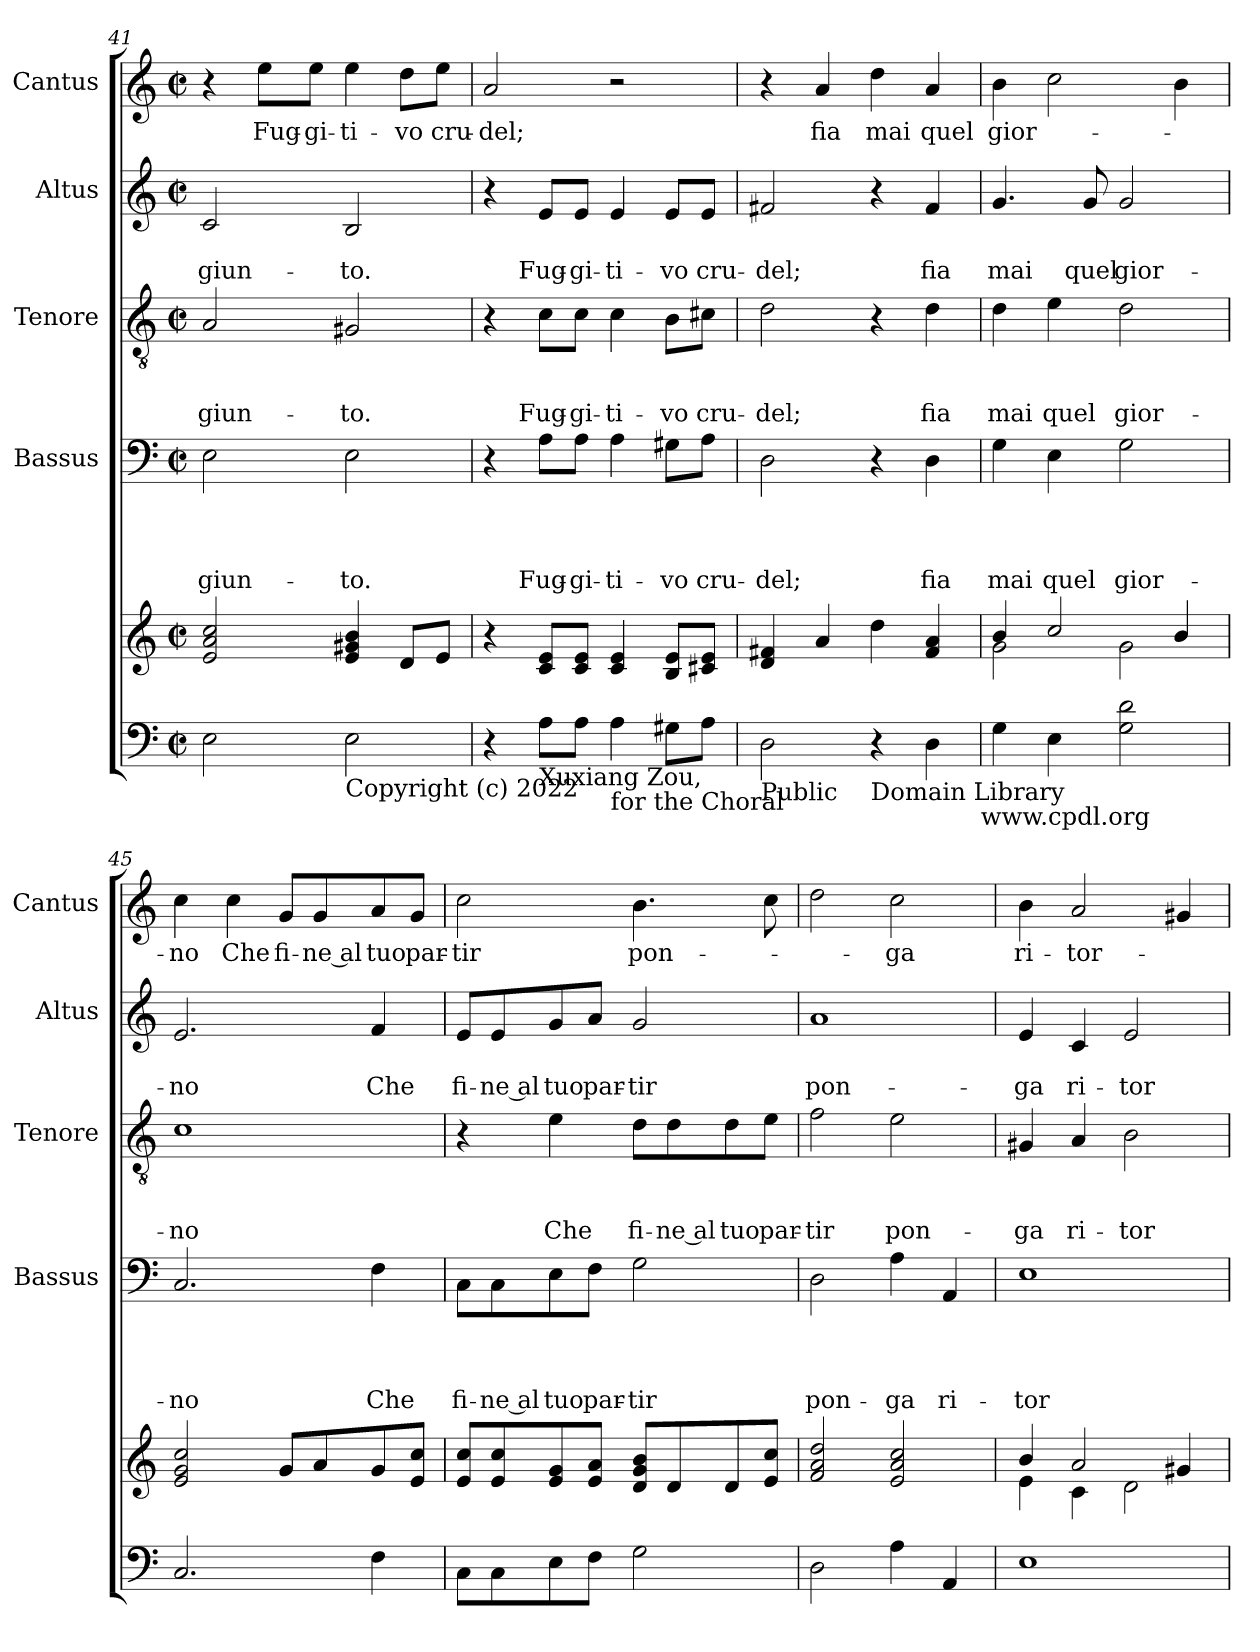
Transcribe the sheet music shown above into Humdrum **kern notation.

**kern	**kern	**kern	**text	**text	**text	**text	**kern	**text	**text	**text	**kern	**text	**text	**kern	**text
*part5	*part5	*part4	*part4	*part4	*part4	*part4	*part3	*part3	*part3	*part3	*part2	*part2	*part2	*part1	*part1
*staff6	*staff5	*staff4	*staff4	*staff4	*staff4	*staff4	*staff3	*staff3	*staff3	*staff3	*staff2	*staff2	*staff2	*staff1	*staff1
*	*	*I"Bassus	*	*	*	*	*I"Tenore	*	*	*	*I"Altus	*	*	*I"Cantus	*
*	*	*I'Bassus	*	*	*	*	*I'Tenore	*	*	*	*I'Altus	*	*	*I'Cantus	*
!!LO:LB:g=z
*clefF4	*clefG2	*clefF4	*	*	*	*	*clefGv2	*	*	*	*clefG2	*	*	*clefG2	*
*k[]	*k[]	*k[]	*	*	*	*	*k[]	*	*	*	*k[]	*	*	*k[]	*
*C:	*C:	*C:	*	*	*	*	*C:	*	*	*	*C:	*	*	*C:	*
*M2/2	*M2/2	*M2/2	*	*	*	*	*M2/2	*	*	*	*M2/2	*	*	*M2/2	*
*met(c|)	*met(c|)	*met(c|)	*	*	*	*	*met(c|)	*	*	*	*met(c|)	*	*	*met(c|)	*
=41	=41	=41	=41	=41	=41	=41	=41	=41	=41	=41	=41	=41	=41	=41	=41
!	!	!	!	!	!	!LO:LY:b	!	!	!	!LO:LY:b	!	!	!LO:LY:b	!	!
2E>\	2e/ 2a/ 2cc/	2E\	.	.	.	giun-	2A/	.	.	giun-	2c/	.	giun-	4r	.
!	!	!	!	!	!	!	!	!	!	!	!	!	!	!	!LO:LY:b
.	.	.	.	.	.	.	.	.	.	.	.	.	.	8ee\L	Fug-
!	!	!	!	!	!	!	!	!	!	!	!	!	!	!	!LO:LY:b
.	.	.	.	.	.	.	.	.	.	.	.	.	.	8ee\J	-gi-
!LO:TX:b:t=Copyright (c) 2022	!	!	!	!	!	!	!	!	!	!	!	!	!	!	!
!	!	!	!	!	!	!LO:LY:b	!	!	!	!LO:LY:b	!	!	!LO:LY:b	!	!LO:LY:b
2E>\	4e/ 4g#X/ 4b/	2E\	.	.	.	-to.	2G#X/	.	.	-to.	2B/	.	-to.	4ee\	-ti-
!	!	!	!	!	!	!	!	!	!	!	!	!	!	!	!LO:LY:b
.	8d/L	.	.	.	.	.	.	.	.	.	.	.	.	8dd\L	-vo
!	!	!	!	!	!	!	!	!	!	!	!	!	!	!	!LO:LY:b
.	8e/J	.	.	.	.	.	.	.	.	.	.	.	.	8ee\J	cru-
=42	=42	=42	=42	=42	=42	=42	=42	=42	=42	=42	=42	=42	=42	=42	=42
!	!	!	!	!	!	!	!	!	!	!	!	!	!	!	!LO:LY:b
4r	4r	4r	.	.	.	.	4r	.	.	.	4r	.	.	2a/	-del;
!LO:TX:b:t=Xuxiang Zou,	!	!	!	!	!	!	!	!	!	!	!	!	!	!	!
!	!	!	!	!	!	!LO:LY:b	!	!	!	!LO:LY:b	!	!	!LO:LY:b	!	!
8A\L	8c/ 8e/L	8A\L	.	.	.	Fug-	8c\L	.	.	Fug-	8e/L	.	Fug-	.	.
!	!	!	!	!	!	!LO:LY:b	!	!	!	!LO:LY:b	!	!	!LO:LY:b	!	!
8A\J	8c/ 8e/J	8A\J	.	.	.	-gi-	8c\J	.	.	-gi-	8e/J	.	-gi-	.	.
!LO:TX:b:t=for the Choral	!	!	!	!	!	!	!	!	!	!	!	!	!	!	!
!	!	!	!	!	!	!LO:LY:b	!	!	!	!LO:LY:b	!	!	!LO:LY:b	!	!
4A\	4c/ 4e/	4A\	.	.	.	-ti-	4c\	.	.	-ti-	4e/	.	-ti-	2r	.
!	!	!	!	!	!	!LO:LY:b	!	!	!	!LO:LY:b	!	!	!LO:LY:b	!	!
8G#X\L	8B/ 8e/L	8G#X\L	.	.	.	-vo	8B\L	.	.	-vo	8e/L	.	-vo	.	.
!	!	!	!	!	!	!LO:LY:b	!	!	!	!LO:LY:b	!	!	!LO:LY:b	!	!
8A\J	8c#X/ 8e/J	8A\J	.	.	.	cru-	8c#X\J	.	.	cru-	8e/J	.	cru-	.	.
=43	=43	=43	=43	=43	=43	=43	=43	=43	=43	=43	=43	=43	=43	=43	=43
!LO:TX:b:t=Public	!	!	!	!	!	!	!	!	!	!	!	!	!	!	!
!	!	!	!	!	!	!LO:LY:b	!	!	!	!LO:LY:b	!	!	!LO:LY:b	!	!
2D\	4d/ 4f#X/	2D\	.	.	.	-del;	2d\	.	.	-del;	2f#X/	.	-del;	4r	.
!	!	!	!	!	!	!	!	!	!	!	!	!	!	!	!LO:LY:b
.	4a/	.	.	.	.	.	.	.	.	.	.	.	.	4a/	fia
!LO:TX:b:t=Domain Library	!	!	!	!	!	!	!	!	!	!	!	!	!	!	!
!	!	!	!	!	!	!	!	!	!	!	!	!	!	!	!LO:LY:b
4r	4dd\	4r	.	.	.	.	4r	.	.	.	4r	.	.	4dd\	mai
!	!	!	!	!	!	!LO:LY:b	!	!	!	!LO:LY:b	!	!	!LO:LY:b	!	!LO:LY:b
4D\	4f#/ 4a/	4D\	.	.	.	fia	4d\	.	.	fia	4f#/	.	fia	4a/	quel
!LO:TX:b:t=www.cpdl.org	!	!	!	!	!	!	!	!	!	!	!	!	!	!	!
=44	=44	=44	=44	=44	=44	=44	=44	=44	=44	=44	=44	=44	=44	=44	=44
*	*^	*	*	*	*	*	*	*	*	*	*	*	*	*	*
!	!	!	!	!	!	!	!LO:LY:b	!	!	!	!LO:LY:b	!	!	!LO:LY:b	!	!LO:LY:b
4G\	2g\	4b/	4G\	.	.	.	mai	4d\	.	.	mai	4.g/	.	mai	4b\	gior-
!	!	!	!	!	!	!	!LO:LY:b	!	!	!	!LO:LY:b	!	!	!	!	!
4E\	.	2cc/	4E\	.	.	.	quel	4e\	.	.	quel	.	.	.	2cc\	.
!	!	!	!	!	!	!	!	!	!	!	!	!	!	!LO:LY:b	!	!
.	.	.	.	.	.	.	.	.	.	.	.	8g/	.	quel	.	.
!	!	!	!	!	!	!	!LO:LY:b	!	!	!	!LO:LY:b	!	!	!LO:LY:b	!	!
2G\ 2d\	2g\	.	2G\	.	.	.	gior-	2d\	.	.	gior-	2g/	.	gior-	.	.
.	.	4b/	.	.	.	.	.	.	.	.	.	.	.	.	4b\	.
!!LO:PB:g=z
=45	=45	=45	=45	=45	=45	=45	=45	=45	=45	=45	=45	=45	=45	=45	=45	=45
!	!	!	!	!	!	!	!LO:LY:b	!	!	!	!LO:LY:b	!	!	!LO:LY:b	!	!LO:LY:b
*	*v	*v	*	*	*	*	*	*	*	*	*	*	*	*	*	*
2.C/	2e/ 2g/ 2cc/	2.C/	.	.	.	-no	1c	.	.	-no	2.e/	.	-no	4cc\	-no
!	!	!	!	!	!	!	!	!	!	!	!	!	!	!	!LO:LY:b
.	.	.	.	.	.	.	.	.	.	.	.	.	.	4cc\	Che
!	!	!	!	!	!	!	!	!	!	!	!	!	!	!	!LO:LY:b
.	8g/L	.	.	.	.	.	.	.	.	.	.	.	.	8g/L	fi-
!	!	!	!	!	!	!	!	!	!	!	!	!	!	!	!LO:LY:b:rj
.	8a/	.	.	.	.	.	.	.	.	.	.	.	.	8g/	-ne al
!	!	!	!	!	!	!LO:LY:b	!	!	!	!	!	!	!LO:LY:b	!	!LO:LY:b
4F\	8g/	4F\	.	.	.	Che	.	.	.	.	4f/	.	Che	8a/	tuo
!	!	!	!	!	!	!	!	!	!	!	!	!	!	!	!LO:LY:b
.	8e/ 8cc/J	.	.	.	.	.	.	.	.	.	.	.	.	8g/J	par-
=46	=46	=46	=46	=46	=46	=46	=46	=46	=46	=46	=46	=46	=46	=46	=46
!	!	!	!	!	!	!LO:LY:b	!	!	!	!	!	!	!LO:LY:b	!	!LO:LY:b
8C\L	8e/ 8cc/L	8C\L	.	.	.	fi-	4r	.	.	.	8e/L	.	fi-	2cc\	-tir
!	!	!	!	!	!	!LO:LY:b:rj	!	!	!	!	!	!	!LO:LY:b:rj	!	!
8C\	8e/ 8cc/	8C\	.	.	.	-ne al	.	.	.	.	8e/	.	-ne al	.	.
!	!	!	!	!	!	!LO:LY:b	!	!	!	!LO:LY:b	!	!	!LO:LY:b	!	!
8E\	8e/ 8g/	8E\	.	.	.	tuo	4e\	.	.	Che	8g/	.	tuo	.	.
!	!	!	!	!	!	!LO:LY:b	!	!	!	!	!	!	!LO:LY:b	!	!
8F\J	8e/ 8a/J	8F\J	.	.	.	par-	.	.	.	.	8a/J	.	par-	.	.
!	!	!	!	!	!	!LO:LY:b	!	!	!	!LO:LY:b	!	!	!LO:LY:b	!	!LO:LY:b
2G\	8d/ 8g/ 8b/L	2G\	.	.	.	-tir	8d\L	.	.	fi-	2g/	.	-tir	4.b\	pon-
!	!	!	!	!	!	!	!	!	!	!LO:LY:b:rj	!	!	!	!	!
.	8d/	.	.	.	.	.	8d\	.	.	-ne al	.	.	.	.	.
!	!	!	!	!	!	!	!	!	!	!LO:LY:b	!	!	!	!	!
.	8d/	.	.	.	.	.	8d\	.	.	tuo	.	.	.	.	.
!	!	!	!	!	!	!	!	!	!	!LO:LY:b	!	!	!	!	!
.	8e/ 8cc/J	.	.	.	.	.	8e\J	.	.	par-	.	.	.	8cc\	.
=47	=47	=47	=47	=47	=47	=47	=47	=47	=47	=47	=47	=47	=47	=47	=47
!	!	!	!	!	!	!LO:LY:b	!	!	!	!LO:LY:b	!	!	!LO:LY:b	!	!
2D\	2f/ 2a/ 2dd/	2D\	.	.	.	pon-	2f\	.	.	-tir	1a	.	pon-	2dd\	.
!	!	!	!	!	!	!LO:LY:b	!	!	!	!LO:LY:b	!	!	!	!	!LO:LY:b
4A\	2e/ 2a/ 2cc/	4A\	.	.	.	-ga	2e\	.	.	pon-	.	.	.	2cc\	-ga
!	!	!	!	!	!	!LO:LY:b	!	!	!	!	!	!	!	!	!
4AA/	.	4AA/	.	.	.	ri-	.	.	.	.	.	.	.	.	.
=48	=48	=48	=48	=48	=48	=48	=48	=48	=48	=48	=48	=48	=48	=48	=48
*	*^	*	*	*	*	*	*	*	*	*	*	*	*	*	*
!	!	!	!	!	!	!	!LO:LY:b	!	!	!	!LO:LY:b	!	!	!LO:LY:b	!	!LO:LY:b
1E	4e\	4b/	1E	.	.	.	-tor-	4G#X/	.	.	-ga	4e/	.	-ga	4b\	ri-
!	!	!	!	!	!	!	!	!	!	!	!LO:LY:b	!	!	!LO:LY:b	!	!LO:LY:b
.	4c\	2a/	.	.	.	.	.	4A/	.	.	ri-	4c/	.	ri-	2a/	-tor-
!	!	!	!	!	!	!	!	!	!	!	!LO:LY:b	!	!	!LO:LY:b	!	!
.	2d\	.	.	.	.	.	.	2B\	.	.	-tor-	2e/	.	-tor-	.	.
.	.	4g#X/	.	.	.	.	.	.	.	.	.	.	.	.	4g#X/	.
*	*v	*v	*	*	*	*	*	*	*	*	*	*	*	*	*	*
=	=	=	=	=	=	=	=	=	=	=	=	=	=	=	=
*-	*-	*-	*-	*-	*-	*-	*-	*-	*-	*-	*-	*-	*-	*-	*-
